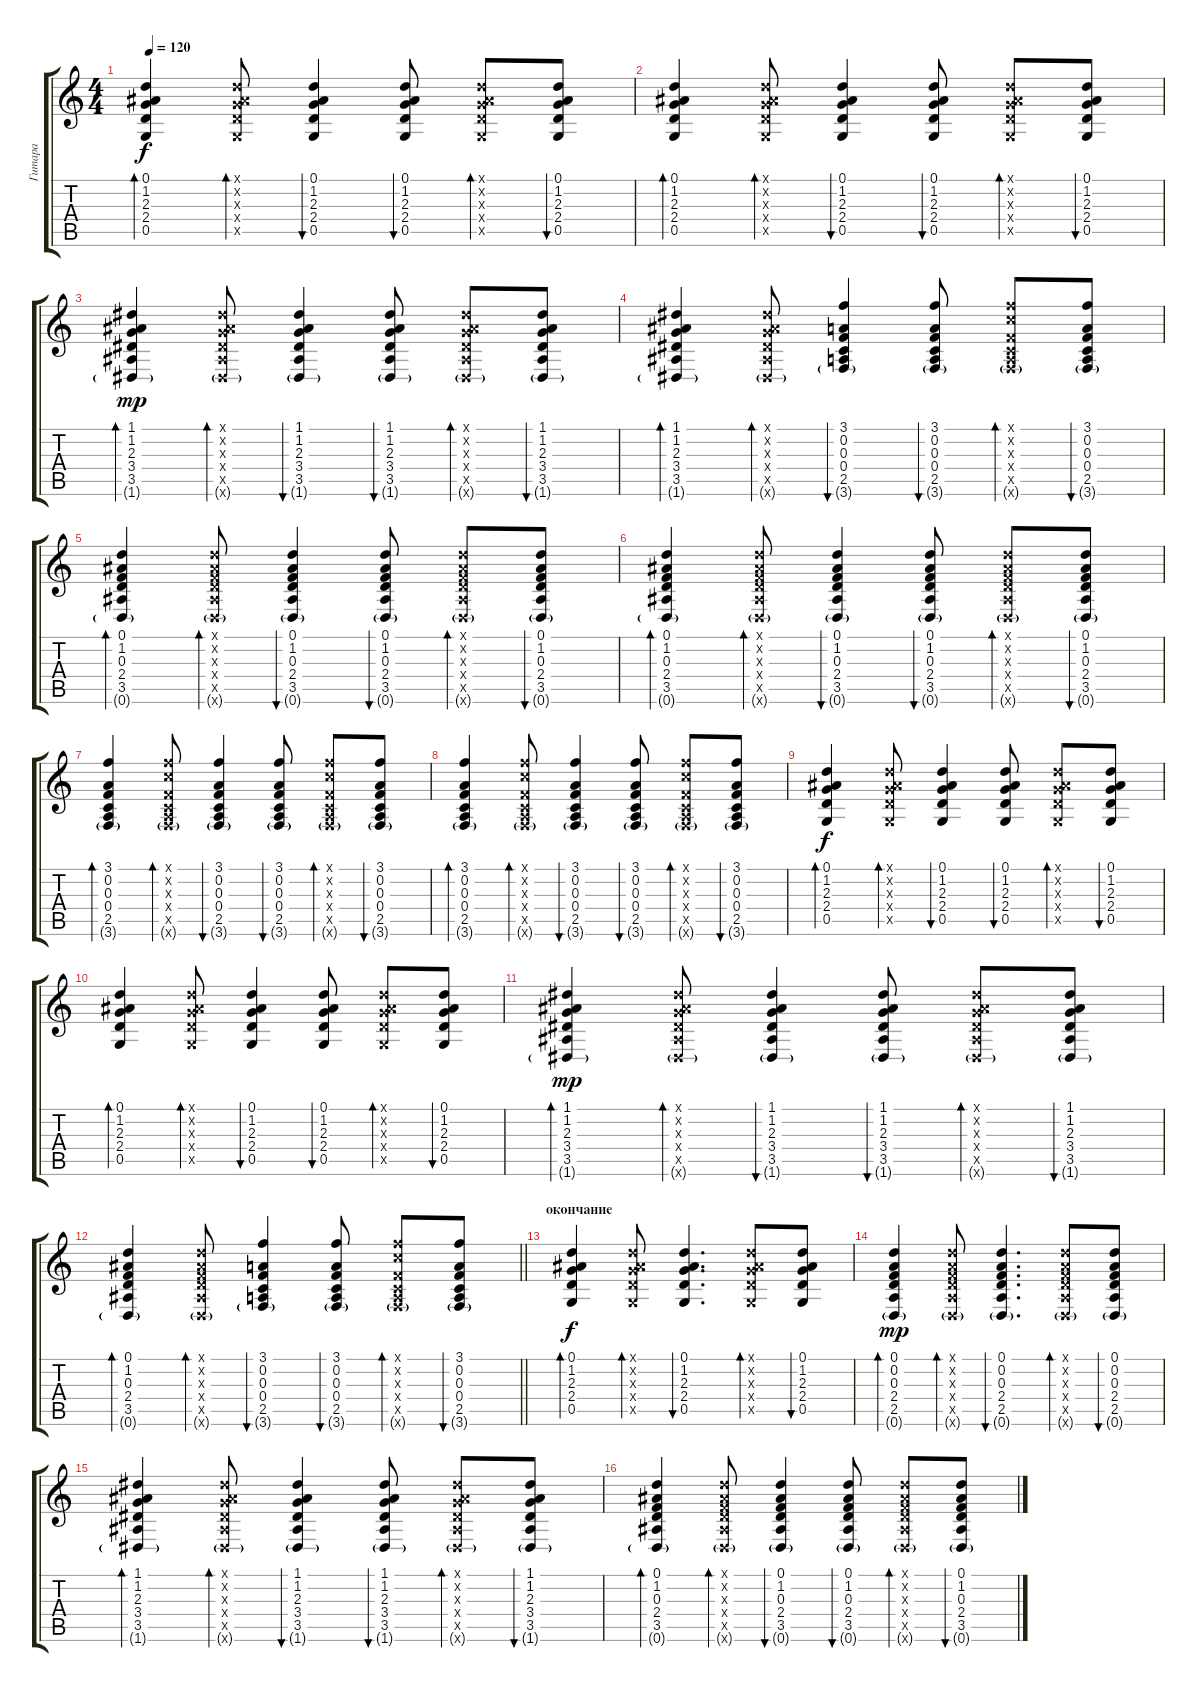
\track ("Гитара" "Гитара") {instrument acousticguitarsteel}
\staff {score tabs}
\tuning (D4 A3 F3 C3 G2 D2) {hide}
\ts (4 4)
\tempo 120
\clef g2
\ks c
(0.1 1.2 2.3 2.4 0.5).4{bd 30 dy f} (0.1{x} 1.2{x} 2.3{x} 2.4{x} 0.5{x}).8{bd 60} (0.1 1.2 2.3 2.4 0.5).4{bu 30} (0.1 1.2 2.3 2.4 0.5).8{bu 30} (0.1{x} 1.2{x} 2.3{x} 2.4{x} 0.5{x}).8{bd 30} (0.1 1.2 2.3 2.4 0.5).8{bu 30} |
(0.1 1.2 2.3 2.4 0.5).4{bd 30} (0.1{x} 1.2{x} 2.3{x} 2.4{x} 0.5{x}).8{bd 60} (0.1 1.2 2.3 2.4 0.5).4{bu 30} (0.1 1.2 2.3 2.4 0.5).8{bu 30} (0.1{x} 1.2{x} 2.3{x} 2.4{x} 0.5{x}).8{bd 30} (0.1 1.2 2.3 2.4 0.5).8{bu 30} |
(1.1 1.2 2.3 3.4 3.5 1.6{g}).4{bd 30 dy mp} (1.1{x} 1.2{x} 2.3{x} 3.4{x} 3.5{x} 1.6{g x}).8{bd 60} (1.1 1.2 2.3 3.4 3.5 1.6{g}).4{bu 30} (1.1 1.2 2.3 3.4 3.5 1.6{g}).8{bu 30} (1.1{x} 1.2{x} 2.3{x} 3.4{x} 3.5{x} 1.6{g x}).8{bd 30} (1.1 1.2 2.3 3.4 3.5 1.6{g}).8{bu 30} |
(1.1 1.2 2.3 3.4 3.5 1.6{g}).4{bd 60} (1.1{x} 1.2{x} 2.3{x} 3.4{x} 3.5{x} 1.6{g x}).8{bd 60} (3.1 0.2 0.3 0.4 2.5 3.6{g}).4{bu 30} (3.1 0.2 0.3 0.4 2.5 3.6{g}).8{bu 30} (3.1{x} 3.2{x} 0.3{x} 0.4{x} 2.5{x} 3.6{g x}).8{bd 30} (3.1 0.2 0.3 0.4 2.5 3.6{g}).8{bu 30} |
(0.1 1.2 0.3 2.4 3.5 0.6{g}).4{bd 30} (0.1{x} 1.2{x} 0.3{x} 2.4{x} 3.5{x} 0.6{g x}).8{bd 60} (0.1 1.2 0.3 2.4 3.5 0.6{g}).4{bu 30} (0.1 1.2 0.3 2.4 3.5 0.6{g}).8{bu 30} (0.1{x} 1.2{x} 0.3{x} 2.4{x} 3.5{x} 0.6{g x}).8{bd 30} (0.1 1.2 0.3 2.4 3.5 0.6{g}).8{bu 30} |
(0.1 1.2 0.3 2.4 3.5 0.6{g}).4{bd 30} (0.1{x} 1.2{x} 0.3{x} 2.4{x} 3.5{x} 0.6{g x}).8{bd 60} (0.1 1.2 0.3 2.4 3.5 0.6{g}).4{bu 30} (0.1 1.2 0.3 2.4 3.5 0.6{g}).8{bu 30} (0.1{x} 1.2{x} 0.3{x} 2.4{x} 3.5{x} 0.6{g x}).8{bd 30} (0.1 1.2 0.3 2.4 3.5 0.6{g}).8{bu 30} |
(3.1 0.2 0.3 0.4 2.5 3.6{g}).4{bd 30} (3.1{x} 3.2{x} 0.3{x} 0.4{x} 2.5{x} 3.6{g x}).8{bd 60} (3.1 0.2 0.3 0.4 2.5 3.6{g}).4{bu 30} (3.1 0.2 0.3 0.4 2.5 3.6{g}).8{bu 30} (3.1{x} 3.2{x} 0.3{x} 0.4{x} 2.5{x} 3.6{g x}).8{bd 30} (3.1 0.2 0.3 0.4 2.5 3.6{g}).8{bu 30} |
(3.1 0.2 0.3 0.4 2.5 3.6{g}).4{bd 30} (3.1{x} 3.2{x} 0.3{x} 0.4{x} 2.5{x} 3.6{g x}).8{bd 60} (3.1 0.2 0.3 0.4 2.5 3.6{g}).4{bu 30} (3.1 0.2 0.3 0.4 2.5 3.6{g}).8{bu 30} (3.1{x} 3.2{x} 0.3{x} 0.4{x} 2.5{x} 3.6{g x}).8{bd 30} (3.1 0.2 0.3 0.4 2.5 3.6{g}).8{bu 30} |
(0.1 1.2 2.3 2.4 0.5).4{bd 30 dy f} (0.1{x} 1.2{x} 2.3{x} 2.4{x} 0.5{x}).8{bd 60} (0.1 1.2 2.3 2.4 0.5).4{bu 30} (0.1 1.2 2.3 2.4 0.5).8{bu 30} (0.1{x} 1.2{x} 2.3{x} 2.4{x} 0.5{x}).8{bd 30} (0.1 1.2 2.3 2.4 0.5).8{bu 30} |
(0.1 1.2 2.3 2.4 0.5).4{bd 30} (0.1{x} 1.2{x} 2.3{x} 2.4{x} 0.5{x}).8{bd 60} (0.1 1.2 2.3 2.4 0.5).4{bu 30} (0.1 1.2 2.3 2.4 0.5).8{bu 30} (0.1{x} 1.2{x} 2.3{x} 2.4{x} 0.5{x}).8{bd 30} (0.1 1.2 2.3 2.4 0.5).8{bu 30} |
(1.1 1.2 2.3 3.4 3.5 1.6{g}).4{bd 30 dy mp} (1.1{x} 1.2{x} 2.3{x} 3.4{x} 3.5{x} 1.6{g x}).8{bd 60} (1.1 1.2 2.3 3.4 3.5 1.6{g}).4{bu 30} (1.1 1.2 2.3 3.4 3.5 1.6{g}).8{bu 30} (1.1{x} 1.2{x} 2.3{x} 3.4{x} 3.5{x} 1.6{g x}).8{bd 30} (1.1 1.2 2.3 3.4 3.5 1.6{g}).8{bu 30} |
\barLineRight lightlight
(0.1 1.2 0.3 2.4 3.5 0.6{g}).4{bd 60} (0.1{x} 1.2{x} 0.3{x} 2.4{x} 3.5{x} 0.6{g x}).8{bd 60} (3.1 0.2 0.3 0.4 2.5 3.6{g}).4{bu 30} (3.1 0.2 0.3 0.4 2.5 3.6{g}).8{bu 30} (3.1{x} 3.2{x} 0.3{x} 0.4{x} 2.5{x} 3.6{g x}).8{bd 30} (3.1 0.2 0.3 0.4 2.5 3.6{g}).8{bu 30} |
\section ("" "окончание")
(0.1 1.2 2.3 2.4 0.5).4{bd 30 dy f} (0.1{x} 1.2{x} 2.3{x} 2.4{x} 0.5{x}).8{bd 60} (0.1 1.2 2.3 2.4 0.5).4{d bu 30} (0.1{x} 1.2{x} 2.3{x} 2.4{x} 0.5{x}).8{bd 30} (0.1 1.2 2.3 2.4 0.5).8{bu 30} |
(0.1 0.2 0.3 2.4 2.5 0.6{g}).4{bd 30 dy mp} (0.1{x} 0.2{x} 0.3{x} 2.4{x} 2.5{x} 0.6{g x}).8{bd 60} (0.1 0.2 0.3 2.4 2.5 0.6{g}).4{d bu 30} (0.1{x} 0.2{x} 0.3{x} 2.4{x} 2.5{x} 0.6{g x}).8{bd 30} (0.1 0.2 0.3 2.4 2.5 0.6{g}).8{bu 30} |
(1.1 1.2 2.3 3.4 3.5 1.6{g}).4{bd 30} (1.1{x} 1.2{x} 2.3{x} 3.4{x} 3.5{x} 1.6{g x}).8{bd 60} (1.1 1.2 2.3 3.4 3.5 1.6{g}).4{bu 30} (1.1 1.2 2.3 3.4 3.5 1.6{g}).8{bu 30} (1.1{x} 1.2{x} 2.3{x} 3.4{x} 3.5{x} 1.6{g x}).8{bd 30} (1.1 1.2 2.3 3.4 3.5 1.6{g}).8{bu 30} |
(0.1 1.2 0.3 2.4 3.5 0.6{g}).4{bd 30} (0.1{x} 1.2{x} 0.3{x} 2.4{x} 3.5{x} 0.6{g x}).8{bd 60} (0.1 1.2 0.3 2.4 3.5 0.6{g}).4{bu 30} (0.1 1.2 0.3 2.4 3.5 0.6{g}).8{bu 30} (0.1{x} 1.2{x} 0.3{x} 2.4{x} 3.5{x} 0.6{g x}).8{bd 30} (0.1 1.2 0.3 2.4 3.5 0.6{g}).8{bu 30}
